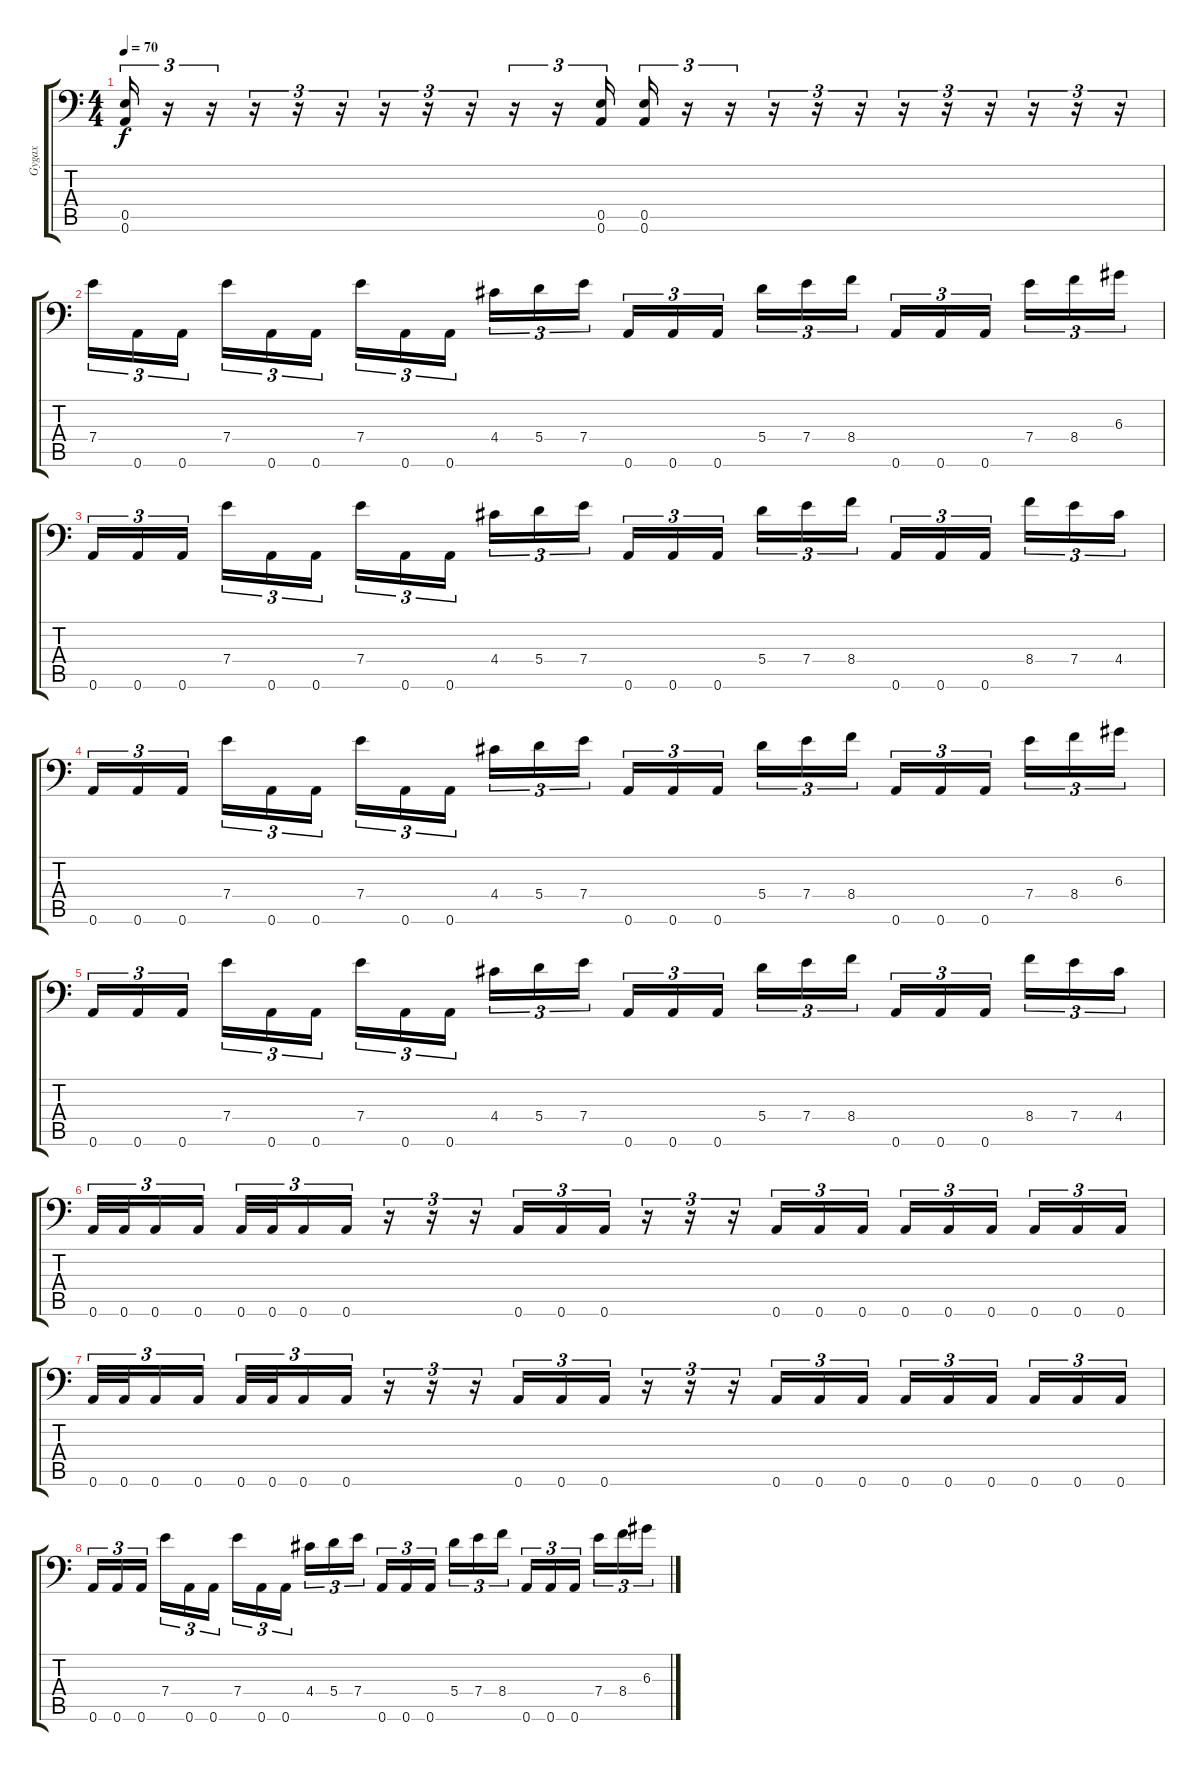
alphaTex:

\track ("Gygax" "Gygax") {instrument distortionguitar}
\staff {score tabs}
\tuning (B3 Gb3 D3 A2 E2 A1) {hide}
\ts (4 4)
\tempo 70
\clef f4
\ks c
(0.5 0.6).16{tu (3 2) dy f} r.16{tu (3 2)} r.16{tu (3 2)} r.16{tu (3 2)} r.16{tu (3 2)} r.16{tu (3 2)} r.16{tu (3 2)} r.16{tu (3 2)} r.16{tu (3 2)} r.16{tu (3 2)} r.16{tu (3 2)} (0.5 0.6).16{tu (3 2)} (0.5 0.6).16{tu (3 2)} r.16{tu (3 2)} r.16{tu (3 2)} r.16{tu (3 2)} r.16{tu (3 2)} r.16{tu (3 2)} r.16{tu (3 2)} r.16{tu (3 2)} r.16{tu (3 2)} r.16{tu (3 2)} r.16{tu (3 2)} r.16{tu (3 2)} |
7.4.16{tu (3 2)} 0.6.16{tu (3 2)} 0.6.16{tu (3 2) beam splitsecondary} 7.4.16{tu (3 2)} 0.6.16{tu (3 2)} 0.6.16{tu (3 2)} 7.4.16{tu (3 2)} 0.6.16{tu (3 2)} 0.6.16{tu (3 2) beam splitsecondary} 4.4.16{tu (3 2)} 5.4.16{tu (3 2)} 7.4.16{tu (3 2)} 0.6.16{tu (3 2)} 0.6.16{tu (3 2)} 0.6.16{tu (3 2) beam splitsecondary} 5.4.16{tu (3 2)} 7.4.16{tu (3 2)} 8.4.16{tu (3 2)} 0.6.16{tu (3 2)} 0.6.16{tu (3 2)} 0.6.16{tu (3 2) beam splitsecondary} 7.4.16{tu (3 2)} 8.4.16{tu (3 2)} 6.3.16{tu (3 2)} |
0.6.16{tu (3 2)} 0.6.16{tu (3 2)} 0.6.16{tu (3 2) beam splitsecondary} 7.4.16{tu (3 2)} 0.6.16{tu (3 2)} 0.6.16{tu (3 2)} 7.4.16{tu (3 2)} 0.6.16{tu (3 2)} 0.6.16{tu (3 2) beam splitsecondary} 4.4.16{tu (3 2)} 5.4.16{tu (3 2)} 7.4.16{tu (3 2)} 0.6.16{tu (3 2)} 0.6.16{tu (3 2)} 0.6.16{tu (3 2) beam splitsecondary} 5.4.16{tu (3 2)} 7.4.16{tu (3 2)} 8.4.16{tu (3 2)} 0.6.16{tu (3 2)} 0.6.16{tu (3 2)} 0.6.16{tu (3 2) beam splitsecondary} 8.4.16{tu (3 2)} 7.4.16{tu (3 2)} 4.4.16{tu (3 2)} |
0.6.16{tu (3 2)} 0.6.16{tu (3 2)} 0.6.16{tu (3 2) beam splitsecondary} 7.4.16{tu (3 2)} 0.6.16{tu (3 2)} 0.6.16{tu (3 2)} 7.4.16{tu (3 2)} 0.6.16{tu (3 2)} 0.6.16{tu (3 2) beam splitsecondary} 4.4.16{tu (3 2)} 5.4.16{tu (3 2)} 7.4.16{tu (3 2)} 0.6.16{tu (3 2)} 0.6.16{tu (3 2)} 0.6.16{tu (3 2) beam splitsecondary} 5.4.16{tu (3 2)} 7.4.16{tu (3 2)} 8.4.16{tu (3 2)} 0.6.16{tu (3 2)} 0.6.16{tu (3 2)} 0.6.16{tu (3 2) beam splitsecondary} 7.4.16{tu (3 2)} 8.4.16{tu (3 2)} 6.3.16{tu (3 2)} |
0.6.16{tu (3 2)} 0.6.16{tu (3 2)} 0.6.16{tu (3 2) beam splitsecondary} 7.4.16{tu (3 2)} 0.6.16{tu (3 2)} 0.6.16{tu (3 2)} 7.4.16{tu (3 2)} 0.6.16{tu (3 2)} 0.6.16{tu (3 2) beam splitsecondary} 4.4.16{tu (3 2)} 5.4.16{tu (3 2)} 7.4.16{tu (3 2)} 0.6.16{tu (3 2)} 0.6.16{tu (3 2)} 0.6.16{tu (3 2) beam splitsecondary} 5.4.16{tu (3 2)} 7.4.16{tu (3 2)} 8.4.16{tu (3 2)} 0.6.16{tu (3 2)} 0.6.16{tu (3 2)} 0.6.16{tu (3 2) beam splitsecondary} 8.4.16{tu (3 2)} 7.4.16{tu (3 2)} 4.4.16{tu (3 2)} |
0.6.32{tu (3 2)} 0.6.32{tu (3 2)} 0.6.16{tu (3 2)} 0.6.16{tu (3 2) beam splitsecondary} 0.6.32{tu (3 2)} 0.6.32{tu (3 2)} 0.6.16{tu (3 2)} 0.6.16{tu (3 2)} r.16{tu (3 2)} r.16{tu (3 2)} r.16{tu (3 2)} 0.6.16{tu (3 2)} 0.6.16{tu (3 2)} 0.6.16{tu (3 2)} r.16{tu (3 2)} r.16{tu (3 2)} r.16{tu (3 2)} 0.6.16{tu (3 2)} 0.6.16{tu (3 2)} 0.6.16{tu (3 2)} 0.6.16{tu (3 2)} 0.6.16{tu (3 2)} 0.6.16{tu (3 2) beam splitsecondary} 0.6.16{tu (3 2)} 0.6.16{tu (3 2)} 0.6.16{tu (3 2)} |
0.6.32{tu (3 2)} 0.6.32{tu (3 2)} 0.6.16{tu (3 2)} 0.6.16{tu (3 2) beam splitsecondary} 0.6.32{tu (3 2)} 0.6.32{tu (3 2)} 0.6.16{tu (3 2)} 0.6.16{tu (3 2)} r.16{tu (3 2)} r.16{tu (3 2)} r.16{tu (3 2)} 0.6.16{tu (3 2)} 0.6.16{tu (3 2)} 0.6.16{tu (3 2)} r.16{tu (3 2)} r.16{tu (3 2)} r.16{tu (3 2)} 0.6.16{tu (3 2)} 0.6.16{tu (3 2)} 0.6.16{tu (3 2)} 0.6.16{tu (3 2)} 0.6.16{tu (3 2)} 0.6.16{tu (3 2) beam splitsecondary} 0.6.16{tu (3 2)} 0.6.16{tu (3 2)} 0.6.16{tu (3 2)} |
0.6.16{tu (3 2)} 0.6.16{tu (3 2)} 0.6.16{tu (3 2) beam splitsecondary} 7.4.16{tu (3 2)} 0.6.16{tu (3 2)} 0.6.16{tu (3 2)} 7.4.16{tu (3 2)} 0.6.16{tu (3 2)} 0.6.16{tu (3 2) beam splitsecondary} 4.4.16{tu (3 2)} 5.4.16{tu (3 2)} 7.4.16{tu (3 2)} 0.6.16{tu (3 2)} 0.6.16{tu (3 2)} 0.6.16{tu (3 2) beam splitsecondary} 5.4.16{tu (3 2)} 7.4.16{tu (3 2)} 8.4.16{tu (3 2)} 0.6.16{tu (3 2)} 0.6.16{tu (3 2)} 0.6.16{tu (3 2) beam splitsecondary} 7.4.16{tu (3 2)} 8.4.16{tu (3 2)} 6.3.16{tu (3 2)}
